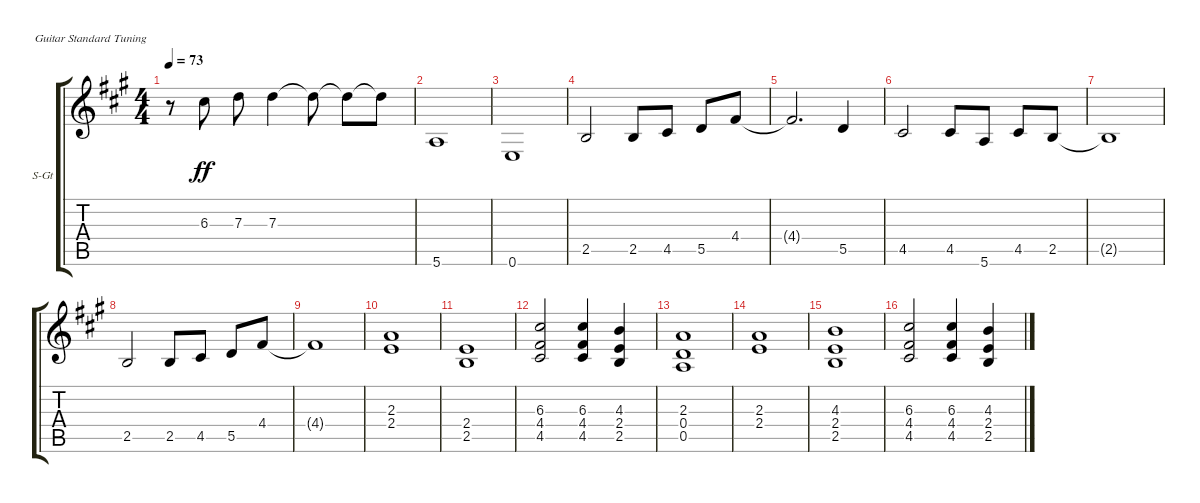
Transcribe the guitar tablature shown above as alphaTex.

\defaultSystemsLayout 4
\bracketExtendMode groupsimilarinstruments
\firstSystemTrackNameOrientation horizontal
\otherSystemsTrackNameOrientation horizontal
\track ("Электро гитара" "S-Gt") {instrument tremolostrings}
\staff {score tabs}
\tuning (E4 B3 G3 D3 A2 E2)
\displaytranspose 12
\ts (4 4)
\tempo 73
\clef g2
\ks a
r.8{dy ff} 6.3.8 7.3.8 7.3.4 7.3{t}.8 7.3{t}.8 7.3{t}.8 |
5.6.1 |
0.6.1 |
2.5.2 2.5.8 4.5.8 5.5.8 4.4.8 |
4.4{t}.2{d} 5.5.4 |
4.5.2 4.5.8 5.6.8 4.5.8 2.5.8 |
2.5{t}.1 |
2.5.2 2.5.8 4.5.8 5.5.8 4.4.8 |
4.4{t}.1 |
(2.3 2.4).1 |
(2.4 2.5).1 |
(4.5 4.4 6.3).2 (4.5 4.4 6.3).4 (2.5 2.4 4.3).4 |
(2.3 0.4 0.5).1 |
(2.3 2.4).1 |
(2.4 2.5 4.3).1 |
(4.5 4.4 6.3).2 (4.5 4.4 6.3).4 (2.5 2.4 4.3).4
